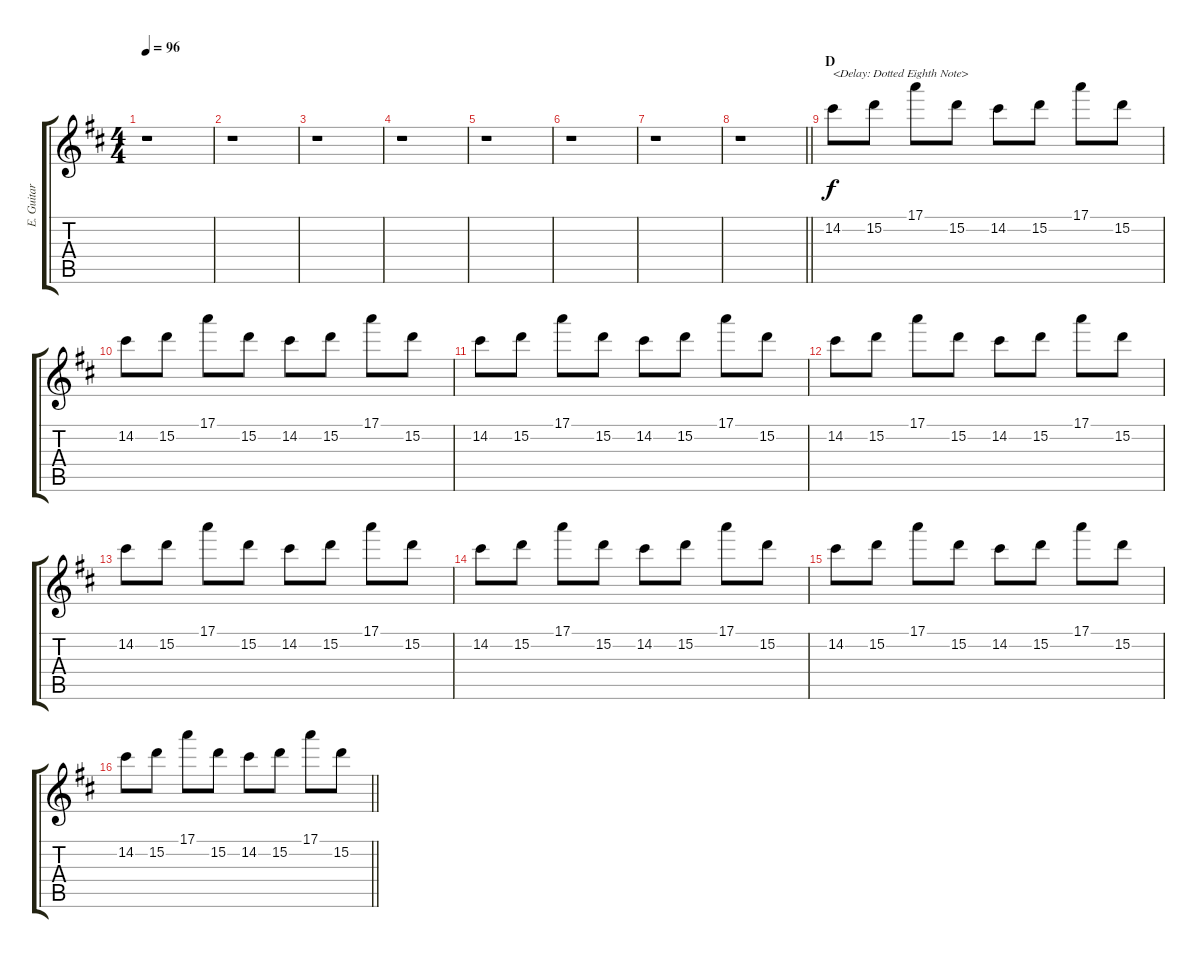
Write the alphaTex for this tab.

\track ("E. Guitar II" "E. Guitar ") {instrument overdrivenguitar}
\staff {score tabs}
\tuning (E4 B3 G3 D3 A2 E2) {hide}
\ts (4 4)
\tempo 96
\clef g2
\ks d
r.1{dy f} |
r.1 |
r.1 |
r.1 |
r.1 |
r.1 |
r.1 |
\barLineRight lightlight
r.1 |
\section ("" "D")
14.2.8{txt "<Delay: Dotted Eighth Note>"} 15.2.8 17.1.8 15.2.8 14.2.8 15.2.8 17.1.8 15.2.8 |
14.2.8 15.2.8 17.1.8 15.2.8 14.2.8 15.2.8 17.1.8 15.2.8 |
14.2.8 15.2.8 17.1.8 15.2.8 14.2.8 15.2.8 17.1.8 15.2.8 |
14.2.8 15.2.8 17.1.8 15.2.8 14.2.8 15.2.8 17.1.8 15.2.8 |
14.2.8 15.2.8 17.1.8 15.2.8 14.2.8 15.2.8 17.1.8 15.2.8 |
14.2.8 15.2.8 17.1.8 15.2.8 14.2.8 15.2.8 17.1.8 15.2.8 |
14.2.8 15.2.8 17.1.8 15.2.8 14.2.8 15.2.8 17.1.8 15.2.8 |
\barLineRight lightlight
14.2.8 15.2.8 17.1.8 15.2.8 14.2.8 15.2.8 17.1.8 15.2.8
